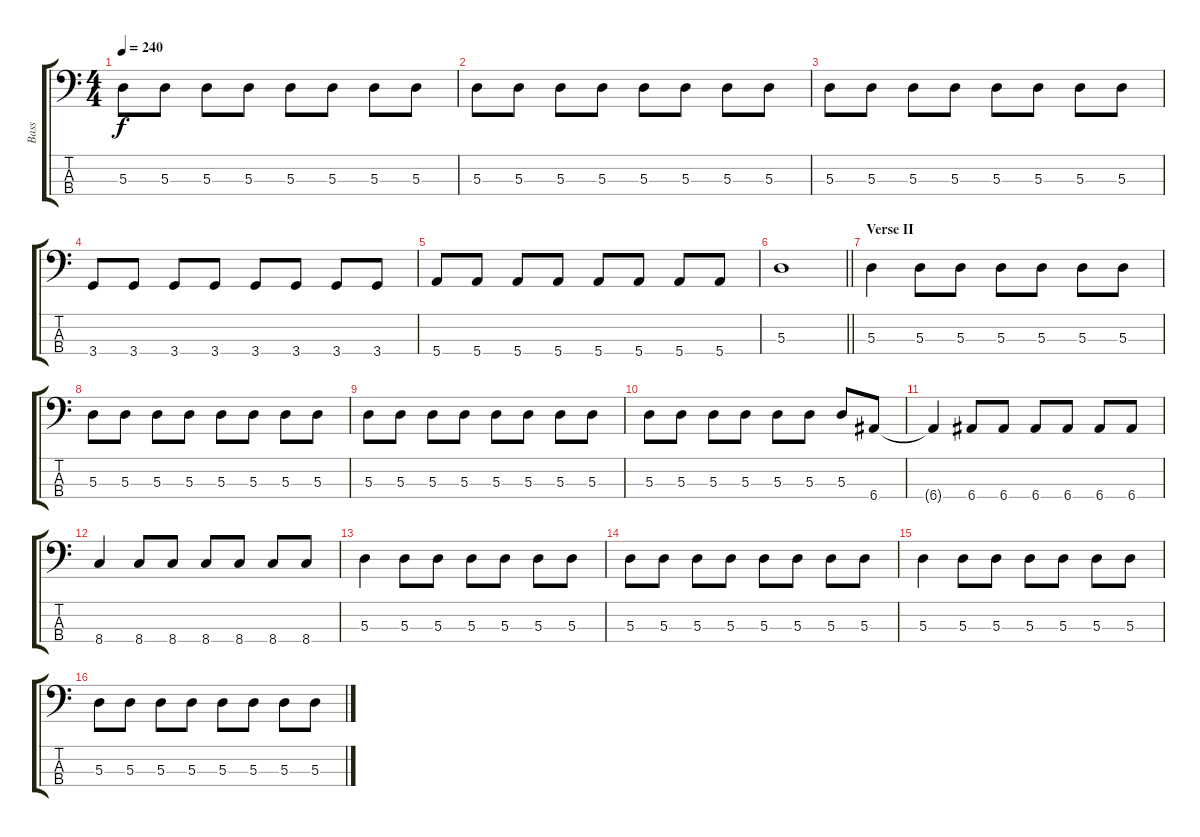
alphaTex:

\track ("Bass" "Bass") {instrument electricbassfinger}
\staff {score tabs}
\tuning (G2 D2 A1 E1) {hide}
\ts (4 4)
\tempo 240
\clef f4
\ks c
5.3.8{dy f} 5.3.8 5.3.8 5.3.8 5.3.8 5.3.8 5.3.8 5.3.8 |
5.3.8 5.3.8 5.3.8 5.3.8 5.3.8 5.3.8 5.3.8 5.3.8 |
5.3.8 5.3.8 5.3.8 5.3.8 5.3.8 5.3.8 5.3.8 5.3.8 |
3.4.8 3.4.8 3.4.8 3.4.8 3.4.8 3.4.8 3.4.8 3.4.8 |
5.4.8 5.4.8 5.4.8 5.4.8 5.4.8 5.4.8 5.4.8 5.4.8 |
\barLineRight lightlight
5.3.1 |
\section ("" "Verse II")
5.3.4 5.3.8 5.3.8 5.3.8 5.3.8 5.3.8 5.3.8 |
5.3.8 5.3.8 5.3.8 5.3.8 5.3.8 5.3.8 5.3.8 5.3.8 |
5.3.8 5.3.8 5.3.8 5.3.8 5.3.8 5.3.8 5.3.8 5.3.8 |
5.3.8 5.3.8 5.3.8 5.3.8 5.3.8 5.3.8 5.3.8 6.4.8 |
6.4{t}.4 6.4.8 6.4.8 6.4.8 6.4.8 6.4.8 6.4.8 |
8.4.4 8.4.8 8.4.8 8.4.8 8.4.8 8.4.8 8.4.8 |
5.3.4 5.3.8 5.3.8 5.3.8 5.3.8 5.3.8 5.3.8 |
5.3.8 5.3.8 5.3.8 5.3.8 5.3.8 5.3.8 5.3.8 5.3.8 |
5.3.4 5.3.8 5.3.8 5.3.8 5.3.8 5.3.8 5.3.8 |
5.3.8 5.3.8 5.3.8 5.3.8 5.3.8 5.3.8 5.3.8 5.3.8
